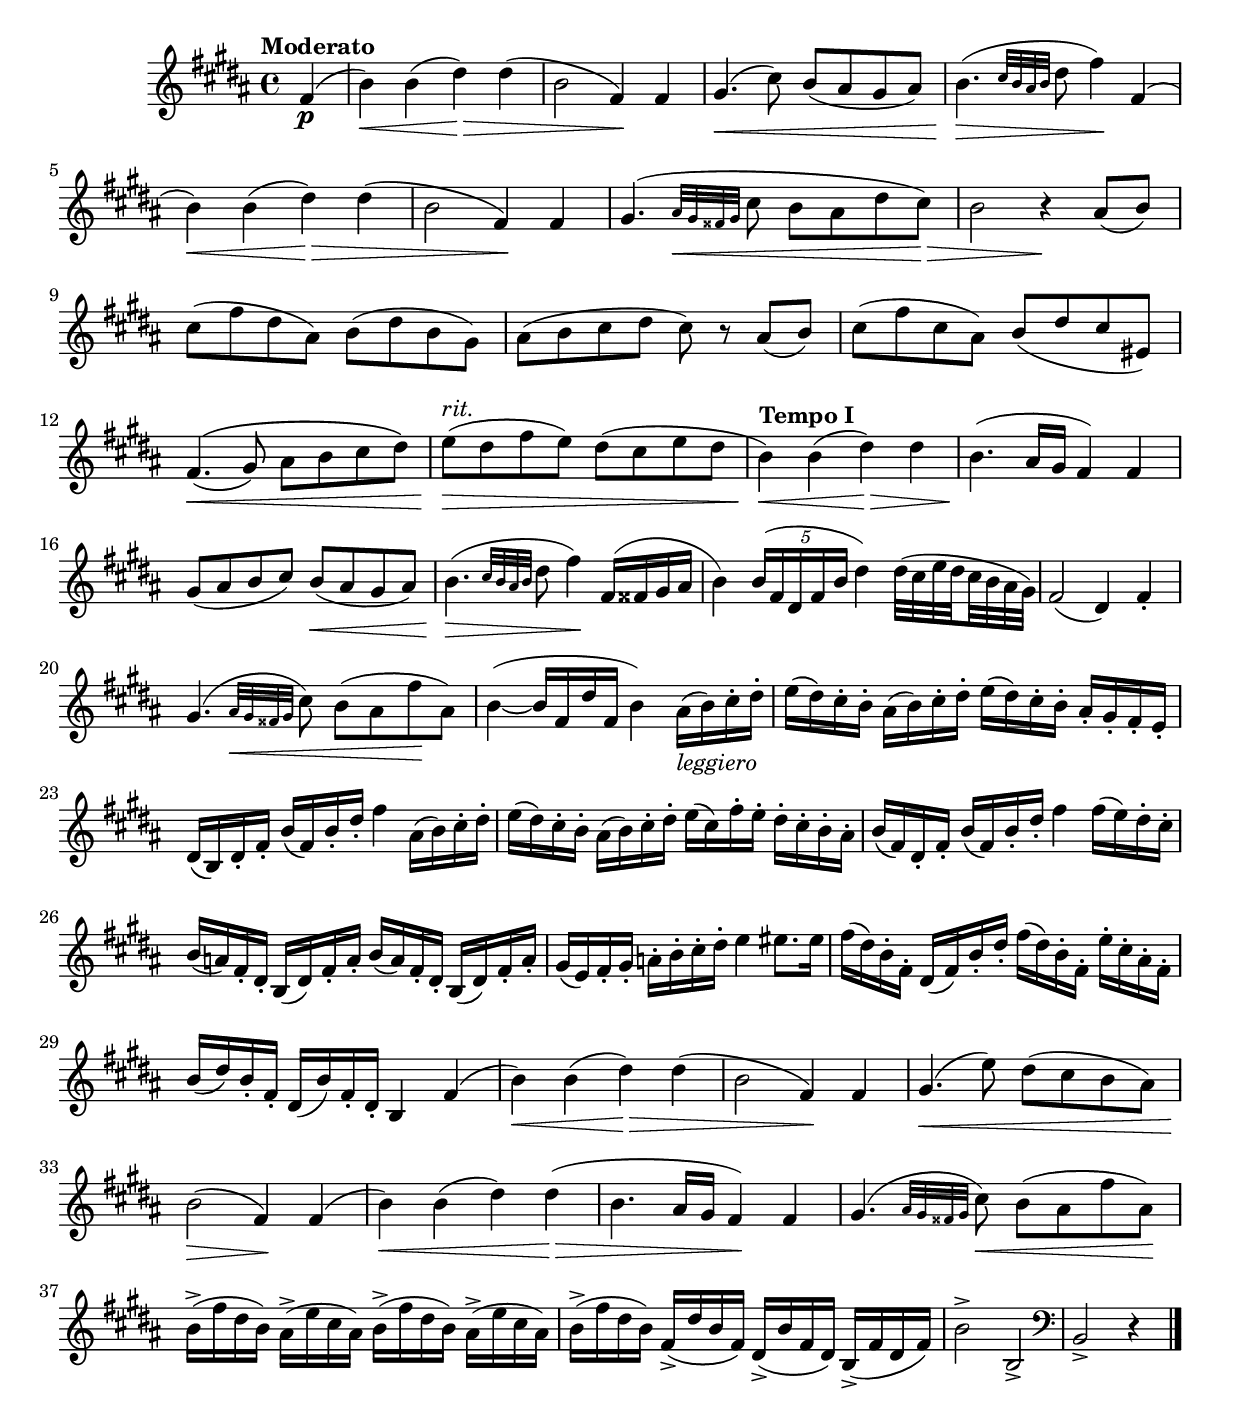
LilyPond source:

\version "2.24.0"

\version "2.24.0"

#(define subdivide-beams (define-music-function (baseMoment beatStructure music) (rational? list? ly:music?)
#{
  \set subdivideBeams = ##t
  \set baseMoment = #(ly:make-moment baseMoment)
  \set beatStructure = #beatStructure
  #music
  \unset beatStructure
  \unset baseMoment
  \unset subdivideBeams
#}))

\include "settings.ily"

\relative {
  \language "english"

  \transposition f

  \tempo "Moderato"

  \key b \major
  \time 4/4

  \partial 4 { f-sharp'4( \p } |
  b4) \< b( d-sharp) \> d-sharp( |
  \once \stemDown b2 f-sharp4) \! f-sharp |
  g-sharp4.( \< c-sharp8) b( a-sharp g-sharp a-sharp) |
  b4.( \> \grace { c-sharp32 b a-sharp b } d-sharp8 f-sharp4) \! f-sharp,( |
  b4) \< b( d-sharp) \> d-sharp( |
  \once \stemDown b2 f-sharp4) \! f-sharp |
  g-sharp4.( \grace { a-sharp32 \< g-sharp f-sharpsharp g-sharp } c-sharp8 b a-sharp d-sharp c-sharp) \> |
  b2 r4 \! a-sharp8( b) |
  c-sharp8( f-sharp d-sharp a-sharp) b( d-sharp b g-sharp) |
  a-sharp8( b c-sharp d-sharp c-sharp) r a-sharp8( b) |
  c-sharp8( f-sharp c-sharp a-sharp) b( d-sharp c-sharp e-sharp,) |
  f-sharp4.\(( \< g-sharp8) a-sharp b c-sharp d-sharp\) |
  e8^\markup { \italic "rit." }( \> d-sharp f-sharp e) d-sharp( c-sharp e d-sharp |
  \tempo "Tempo I"
  b4) \< b( d-sharp) \> d-sharp |
  b4.( \! a-sharp16 g-sharp f-sharp4) f-sharp |
  g-sharp8( a-sharp b c-sharp) b( \< a-sharp g-sharp a-sharp) |
  b4.( \> \grace { c-sharp32 b a-sharp b } d-sharp8 f-sharp4) \! f-sharp,16( f-sharpsharp g-sharp a-sharp |
  b4) \tuplet 5/4 { b16( f-sharp d-sharp f-sharp b } d-sharp4) \subdivide-beams #1/8 2,2,2,2 { d-sharp32( c-sharp e d-sharp c-sharp b a-sharp g-sharp) } |
  f-sharp2( d-sharp4) f-sharp4-. |
  g-sharp4.( \grace { a-sharp32 \< g-sharp f-sharpsharp g-sharp } c-sharp8) b( a-sharp f-sharp' \! a-sharp,) |
  b4~( b16 f-sharp d-sharp' f-sharp, b4) a-sharp16_\markup { \italic "leggiero" }( b) c-sharp-. d-sharp-. |

  e16( d-sharp) c-sharp-. b-. a-sharp( b) c-sharp-. d-sharp-. e( d-sharp) c-sharp-. b-. a-sharp-. g-sharp-. f-sharp-. e-. |
  d-sharp16( b) d-sharp-. f-sharp-. b( f-sharp) b-. d-sharp-. f-sharp4 a-sharp,16( b) c-sharp-. d-sharp-.
  e16( d-sharp) c-sharp-. b-. a-sharp( b) c-sharp-. d-sharp-. e( c-sharp) f-sharp-. e-. d-sharp-. c-sharp-. b-. a-sharp-. |
  b16( f-sharp) d-sharp-. f-sharp-. b( f-sharp) b-. d-sharp-. f-sharp4 f-sharp16( e) d-sharp-. c-sharp-. |
  \repeat unfold 2 { b( a) f-sharp-. d-sharp-. b( d-sharp) f-sharp-. a-. } |
  g-sharp16( e) f-sharp-. g-sharp-. a-. b-. c-sharp-. d-sharp-. e4 e-sharp8. e-sharp16 |
  f-sharp16( d-sharp) b-. f-sharp-. d-sharp( f-sharp) b-. d-sharp-. f-sharp( d-sharp) b-. f-sharp-. e'-. c-sharp-. a-sharp-. f-sharp-. |
  b16( d-sharp) b-. f-sharp-. d-sharp( b') f-sharp-. d-sharp-. b4 f-sharp'4( |

  b4) \< b( d-sharp) \> d-sharp( |
  \once \stemDown b2 f-sharp4) \! f-sharp |
  g-sharp4.( \< e'8) d-sharp( c-sharp b a-sharp) |
  \once \stemDown b2( \> f-sharp4) \! f-sharp( |
  b4) \< b( d-sharp) d-sharp( \> |
  b4. a-sharp16 g-sharp f-sharp4) \! f-sharp |
  g-sharp4.( \grace { a-sharp32 g-sharp f-sharpsharp g-sharp } c-sharp8) \< b( a-sharp f-sharp' a-sharp,) \! |
  \repeat unfold 2 { b16->( f-sharp' d-sharp b) a-sharp->( e' c-sharp a-sharp) } |
  b16->( f-sharp' d-sharp b) f-sharp->( d-sharp' b f-sharp) d-sharp->( b' f-sharp d-sharp) b->( f-sharp' d-sharp f-sharp) |
  b2-> b,-> |
  \partial 2. { \clef \bass-clef-name b,2-> r4 } | \bar "|."
}
